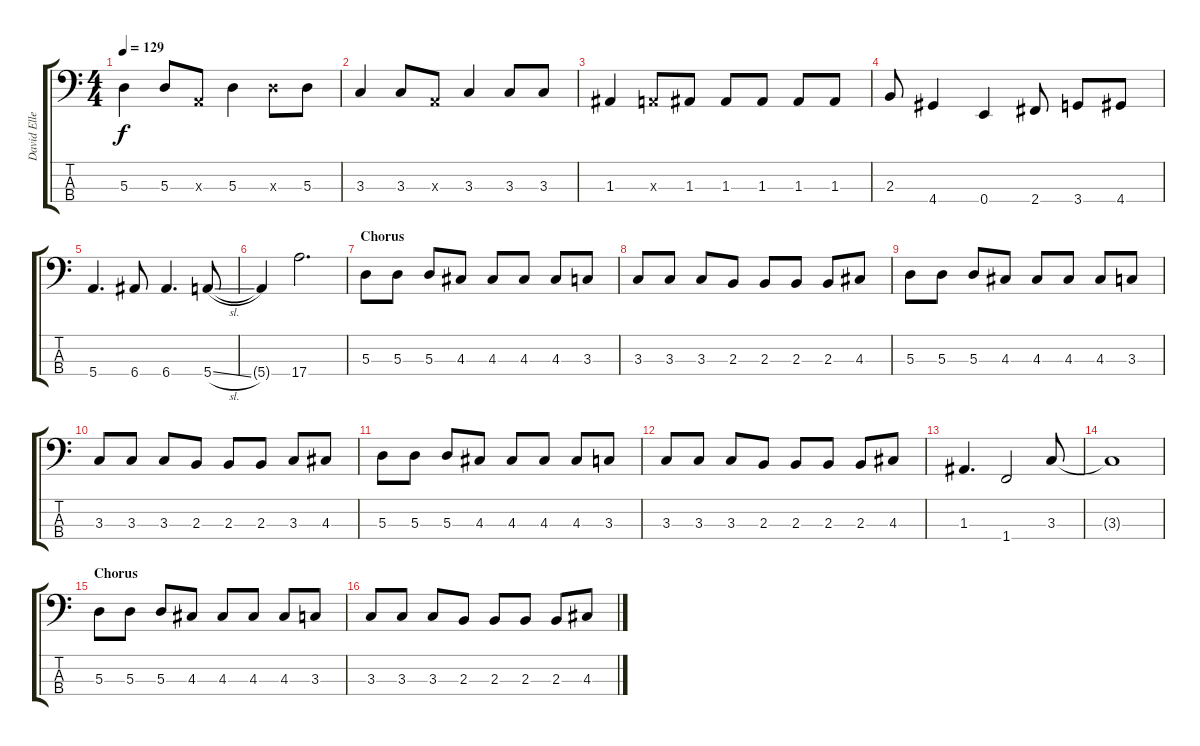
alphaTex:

\track ("David Ellefson (Bass)" "David Elle") {instrument electricbassfinger}
\staff {score tabs}
\tuning (G2 D2 A1 E1) {hide}
\ts (4 4)
\tempo 129
\clef f4
\ks c
5.3.4{dy f} 5.3.8 0.3{x}.8 5.3.4 5.3{x}.8 5.3.8 |
3.3.4 3.3.8 0.3{x}.8 3.3.4 3.3.8 3.3.8 |
1.3.4 0.3{x}.8 1.3.8 1.3.8 1.3.8 1.3.8 1.3.8 |
2.3.8 4.4.4 0.4.4 2.4.8 3.4.8 4.4.8 |
5.4.4{d} 6.4.8 6.4.4{d} 5.4{sl}.8 |
5.4{t}.4 17.4.2{d} |
\section ("" "Chorus")
5.3.8 5.3.8 5.3.8 4.3.8 4.3.8 4.3.8 4.3.8 3.3.8 |
3.3.8 3.3.8 3.3.8 2.3.8 2.3.8 2.3.8 2.3.8 4.3.8 |
5.3.8 5.3.8 5.3.8 4.3.8 4.3.8 4.3.8 4.3.8 3.3.8 |
3.3.8 3.3.8 3.3.8 2.3.8 2.3.8 2.3.8 3.3.8 4.3.8 |
5.3.8 5.3.8 5.3.8 4.3.8 4.3.8 4.3.8 4.3.8 3.3.8 |
3.3.8 3.3.8 3.3.8 2.3.8 2.3.8 2.3.8 2.3.8 4.3.8 |
1.3.4{d} 1.4.2 3.3.8 |
3.3{t}.1 |
\section ("" "Chorus")
5.3.8 5.3.8 5.3.8 4.3.8 4.3.8 4.3.8 4.3.8 3.3.8 |
3.3.8 3.3.8 3.3.8 2.3.8 2.3.8 2.3.8 2.3.8 4.3.8
